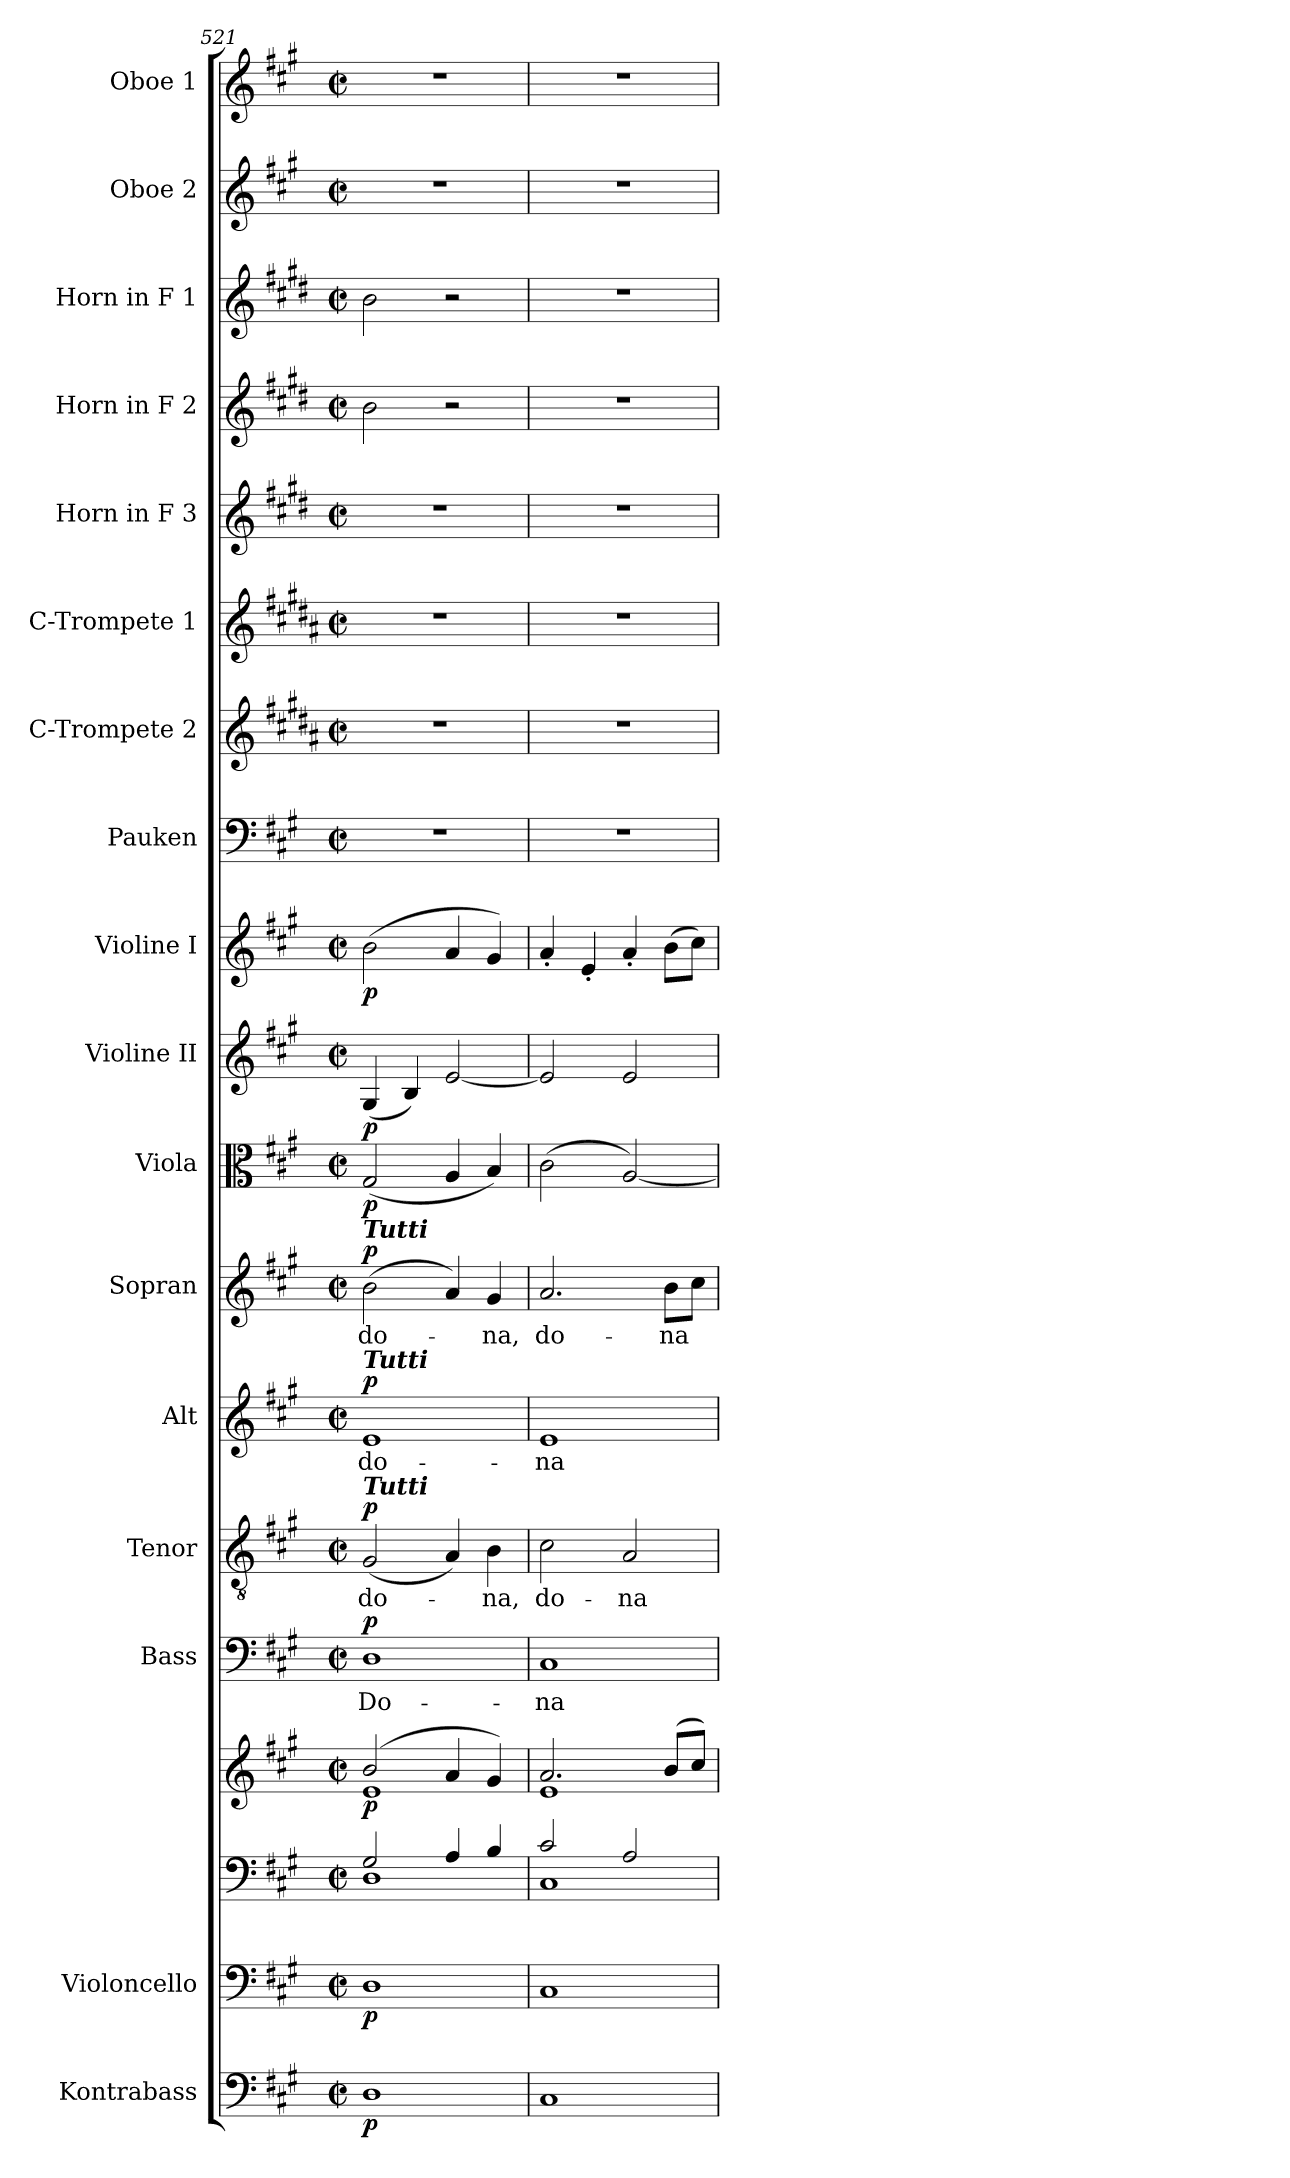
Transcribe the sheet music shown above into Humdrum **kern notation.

**kern	**dynam	**kern	**dynam	**kern	**kern	**dynam	**kern	**text	**dynam	**kern	**text	**dynam	**kern	**text	**dynam	**kern	**text	**dynam	**kern	**dynam	**kern	**dynam	**kern	**dynam	**kern	**kern	**kern	**kern	**kern	**kern	**kern	**kern
*part18	*part18	*part17	*part17	*part16	*part16	*part16	*part15	*part15	*part15	*part14	*part14	*part14	*part13	*part13	*part13	*part12	*part12	*part12	*part11	*part11	*part10	*part10	*part9	*part9	*part8	*part7	*part6	*part5	*part4	*part3	*part2	*part1
*staff19	*staff19	*staff18	*staff18	*staff17	*staff16	*staff16/17	*staff15	*staff15	*staff15	*staff14	*staff14	*staff14	*staff13	*staff13	*staff13	*staff12	*staff12	*staff12	*staff11	*staff11	*staff10	*staff10	*staff9	*staff9	*staff8	*staff7	*staff6	*staff5	*staff4	*staff3	*staff2	*staff1
*I"Kontrabass	*	*I"Violoncello	*	*	*	*	*I"Bass	*	*	*I"Tenor	*	*	*I"Alt	*	*	*I"Sopran	*	*	*I"Viola	*	*I"Violine II	*	*I"Violine I	*	*I"Pauken	*I"C-Trompete 2	*I"C-Trompete 1	*I"Horn in F 3	*I"Horn in F 2	*I"Horn in F 1	*I"Oboe 2	*I"Oboe 1
*I'Kb.	*	*I'Vc.	*	*	*	*	*I'B.	*	*	*I'T.	*	*	*I'A.	*	*	*I'S.	*	*	*I'Vla.	*	*I'Vl. II	*	*I'Vl. I	*	*I'Pk.	*I'C Trp. 2	*I'C Trp. 1	*	*	*	*I'Ob. 2	*I'Ob. 1
!!LO:PB:g=z
*clefF4	*	*clefF4	*	*clefF4	*clefG2	*	*clefF4	*	*	*clefGv2	*	*	*clefG2	*	*	*clefG2	*	*	*clefC3	*	*clefG2	*	*clefG2	*	*clefF4	*clefG2	*clefG2	*clefG2	*clefG2	*clefG2	*clefG2	*clefG2
*ITrd7c12	*	*	*	*	*	*	*	*	*	*	*	*	*	*	*	*	*	*	*	*	*	*	*	*	*	*ITrd1c2	*ITrd1c2	*ITrd4c7	*ITrd4c7	*ITrd4c7	*	*
*k[f#c#g#]	*	*k[f#c#g#]	*	*k[f#c#g#]	*k[f#c#g#]	*	*k[f#c#g#]	*	*	*k[f#c#g#]	*	*	*k[f#c#g#]	*	*	*k[f#c#g#]	*	*	*k[f#c#g#]	*	*k[f#c#g#]	*	*k[f#c#g#]	*	*k[f#c#g#]	*k[f#c#g#]	*k[f#c#g#]	*k[f#c#g#]	*k[f#c#g#]	*k[f#c#g#]	*k[f#c#g#]	*k[f#c#g#]
*A:	*	*A:	*	*A:	*A:	*	*A:	*	*	*A:	*	*	*A:	*	*	*A:	*	*	*A:	*	*A:	*	*A:	*	*A:	*A:	*A:	*A:	*A:	*A:	*A:	*A:
*M2/2	*	*M2/2	*	*M2/2	*M2/2	*	*M2/2	*	*	*M2/2	*	*	*M2/2	*	*	*M2/2	*	*	*M2/2	*	*M2/2	*	*M2/2	*	*M2/2	*M2/2	*M2/2	*M2/2	*M2/2	*M2/2	*M2/2	*M2/2
*met(c|)	*	*met(c|)	*	*met(c|)	*met(c|)	*	*met(c|)	*	*	*met(c|)	*	*	*met(c|)	*	*	*met(c|)	*	*	*met(c|)	*	*met(c|)	*	*met(c|)	*	*met(c|)	*met(c|)	*met(c|)	*met(c|)	*met(c|)	*met(c|)	*met(c|)	*met(c|)
=521	=521	=521	=521	=521	=521	=521	=521	=521	=521	=521	=521	=521	=521	=521	=521	=521	=521	=521	=521	=521	=521	=521	=521	=521	=521	=521	=521	=521	=521	=521	=521	=521
*	*	*	*	*^	*^	*	*	*	*	*	*	*	*	*	*	*	*	*	*	*	*	*	*	*	*	*	*	*	*	*	*	*
!	!	!	!	!	!	!	!	!	!	!	!	!	!	!	!	!	!	!LO:TX:a:Bi:t=Tutti	!	!	!	!	!	!	!	!	!	!	!	!	!	!	!	!
!	!	!	!	!	!	!	!	!	!	!	!	!	!	!	!LO:TX:a:Bi:t=Tutti	!	!	!	!	!	!	!	!	!	!	!	!	!	!	!	!	!	!	!
!	!	!	!	!	!	!	!	!	!	!	!	!LO:TX:a:Bi:t=Tutti	!	!	!	!	!	!	!	!	!	!	!	!	!	!	!	!	!	!	!	!	!	!
!	!LO:DY:b	!	!LO:DY:b	!	!	!	!	!LO:DY:b	!	!LO:LY:b	!LO:DY:a	!	!LO:LY:b	!LO:DY:a	!	!LO:LY:b	!LO:DY:a	!	!LO:LY:b	!LO:DY:a	!	!LO:DY:b	!	!LO:DY:b	!	!LO:DY:b	!	!	!	!	!	!	!	!
1DD	p	1D	p	2G#/	1D	(2b/	1e	p	1D	Do-	p	(<2G#/	do-	p	1e	do-	p	(>2b\	do-	p	(<2G#/	p	(<4G#/	p	(>2b\	p	1r	1r	1r	1r	2e\	2e\	1r	1r
.	.	.	.	.	.	.	.	.	.	.	.	.	.	.	.	.	.	.	.	.	.	.	4B/)	.	.	.	.	.	.	.	.	.	.	.
.	.	.	.	4A/	.	4a/	.	.	.	.	.	4A/)	.	.	.	.	.	4a/)	.	.	4A/	.	[2e/	.	4a/	.	.	.	.	.	2r	2r	.	.
!	!	!	!	!	!	!	!	!	!	!	!	!	!LO:LY:b	!	!	!	!	!	!LO:LY:b	!	!	!	!	!	!	!	!	!	!	!	!	!	!	!
.	.	.	.	4B/	.	4g#/)	.	.	.	.	.	4B\	-na,	.	.	.	.	4g#/	-na,	.	4B/)	.	.	.	4g#/)	.	.	.	.	.	.	.	.	.
=522	=522	=522	=522	=522	=522	=522	=522	=522	=522	=522	=522	=522	=522	=522	=522	=522	=522	=522	=522	=522	=522	=522	=522	=522	=522	=522	=522	=522	=522	=522	=522	=522	=522	=522
!	!	!	!	!	!	!	!	!	!	!LO:LY:b	!	!	!LO:LY:b	!	!	!LO:LY:b	!	!	!LO:LY:b	!	!	!	!	!	!	!	!	!	!	!	!	!	!	!
1CC#	.	1C#	.	2c#/	1C#	2.a/	1e	.	1C#	-na	.	2c#\	do-	.	1e	-na	.	2.a/	do-	.	(>2c#\	.	2e/]	.	4a'</	.	1r	1r	1r	1r	1r	1r	1r	1r
.	.	.	.	.	.	.	.	.	.	.	.	.	.	.	.	.	.	.	.	.	.	.	.	.	4e'</	.	.	.	.	.	.	.	.	.
!	!	!	!	!	!	!	!	!	!	!	!	!	!LO:LY:b	!	!	!	!	!	!	!	!	!	!	!	!	!	!	!	!	!	!	!	!	!
.	.	.	.	2A/	.	.	.	.	.	.	.	2A/	-na	.	.	.	.	.	.	.	[2A/)	.	2e/	.	4a'</	.	.	.	.	.	.	.	.	.
!	!	!	!	!	!	!	!	!	!	!	!	!	!	!	!	!	!	!	!LO:LY:b	!	!	!	!	!	!	!	!	!	!	!	!	!	!	!
.	.	.	.	.	.	(>8b/L	.	.	.	.	.	.	.	.	.	.	.	8b\L	-na	.	.	.	.	.	(>8b\L	.	.	.	.	.	.	.	.	.
.	.	.	.	.	.	8cc#/J)	.	.	.	.	.	.	.	.	.	.	.	8cc#\J	.	.	.	.	.	.	8cc#\J)	.	.	.	.	.	.	.	.	.
*	*	*	*	*v	*v	*	*	*	*	*	*	*	*	*	*	*	*	*	*	*	*	*	*	*	*	*	*	*	*	*	*	*	*	*
*	*	*	*	*	*v	*v	*	*	*	*	*	*	*	*	*	*	*	*	*	*	*	*	*	*	*	*	*	*	*	*	*	*	*
=	=	=	=	=	=	=	=	=	=	=	=	=	=	=	=	=	=	=	=	=	=	=	=	=	=	=	=	=	=	=	=	=
*-	*-	*-	*-	*-	*-	*-	*-	*-	*-	*-	*-	*-	*-	*-	*-	*-	*-	*-	*-	*-	*-	*-	*-	*-	*-	*-	*-	*-	*-	*-	*-	*-
